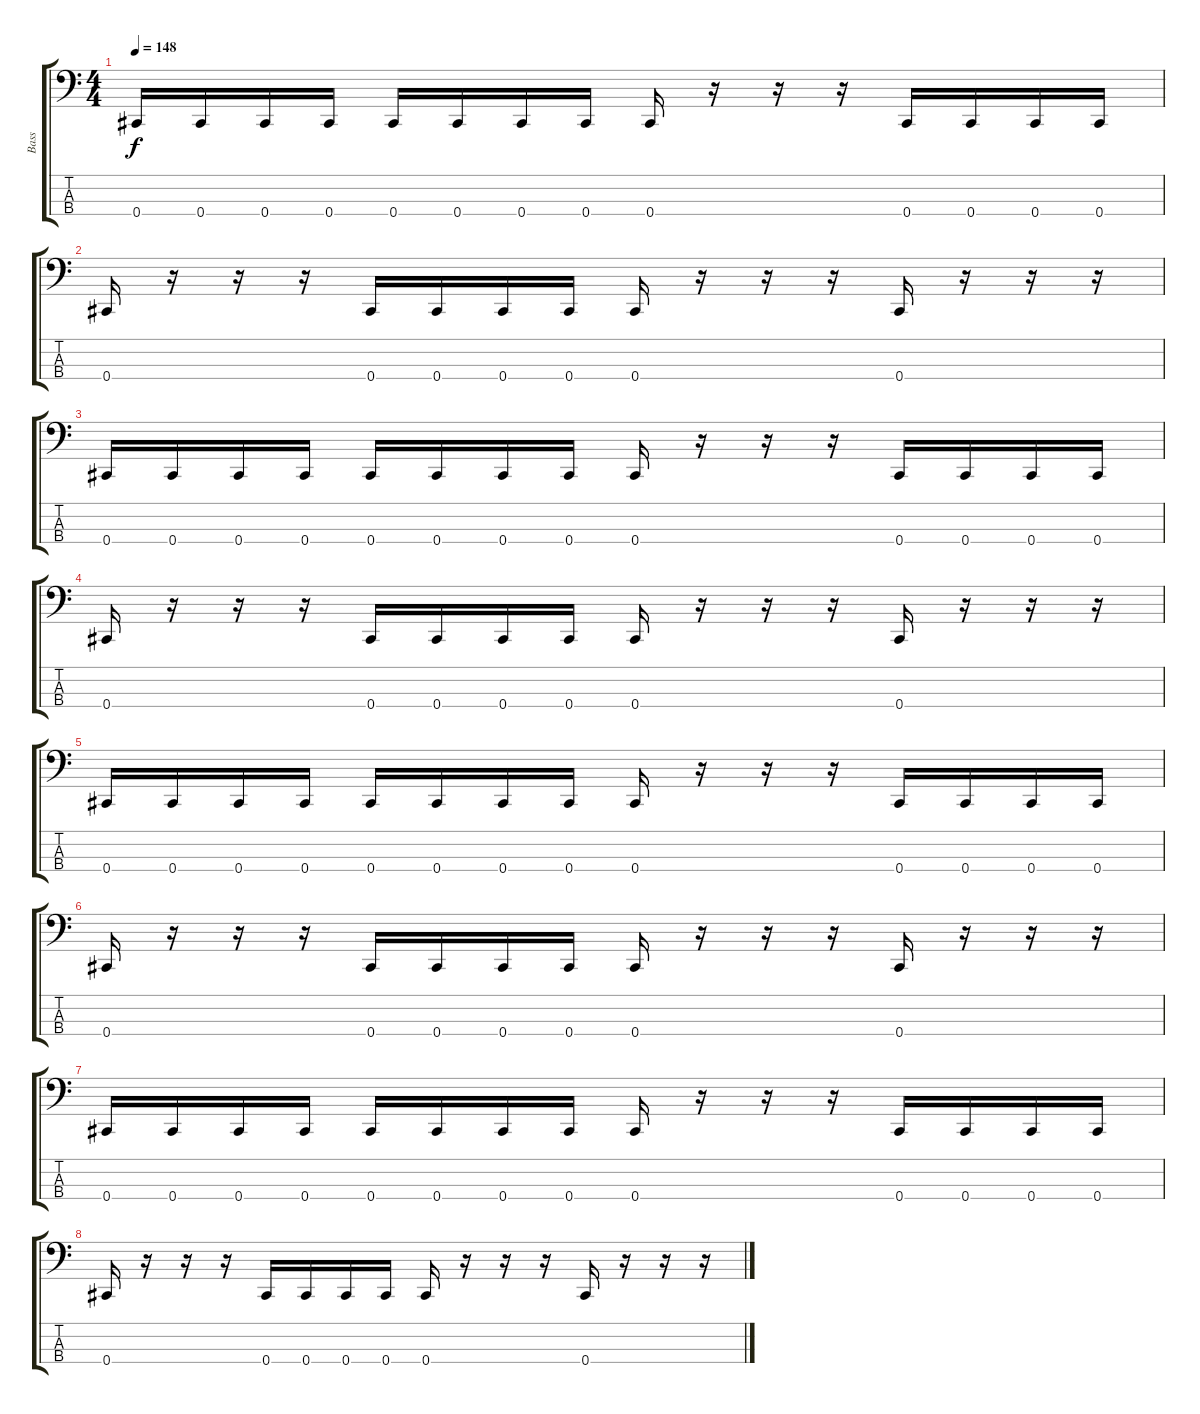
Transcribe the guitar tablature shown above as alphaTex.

\track ("Bass" "Bass") {instrument electricbasspick}
\staff {score tabs}
\tuning (Gb2 Db2 Ab1 Db1) {hide}
\ts (4 4)
\tempo 148
\clef f4
\ks c
0.4.16{dy f} 0.4.16 0.4.16 0.4.16 0.4.16 0.4.16 0.4.16 0.4.16 0.4.16 r.16 r.16 r.16 0.4.16 0.4.16 0.4.16 0.4.16 |
0.4.16 r.16 r.16 r.16 0.4.16 0.4.16 0.4.16 0.4.16 0.4.16 r.16 r.16 r.16 0.4.16 r.16 r.16 r.16 |
0.4.16 0.4.16 0.4.16 0.4.16 0.4.16 0.4.16 0.4.16 0.4.16 0.4.16 r.16 r.16 r.16 0.4.16 0.4.16 0.4.16 0.4.16 |
0.4.16 r.16 r.16 r.16 0.4.16 0.4.16 0.4.16 0.4.16 0.4.16 r.16 r.16 r.16 0.4.16 r.16 r.16 r.16 |
0.4.16 0.4.16 0.4.16 0.4.16 0.4.16 0.4.16 0.4.16 0.4.16 0.4.16 r.16 r.16 r.16 0.4.16 0.4.16 0.4.16 0.4.16 |
0.4.16 r.16 r.16 r.16 0.4.16 0.4.16 0.4.16 0.4.16 0.4.16 r.16 r.16 r.16 0.4.16 r.16 r.16 r.16 |
0.4.16 0.4.16 0.4.16 0.4.16 0.4.16 0.4.16 0.4.16 0.4.16 0.4.16 r.16 r.16 r.16 0.4.16 0.4.16 0.4.16 0.4.16 |
0.4.16 r.16 r.16 r.16 0.4.16 0.4.16 0.4.16 0.4.16 0.4.16 r.16 r.16 r.16 0.4.16 r.16 r.16 r.16
